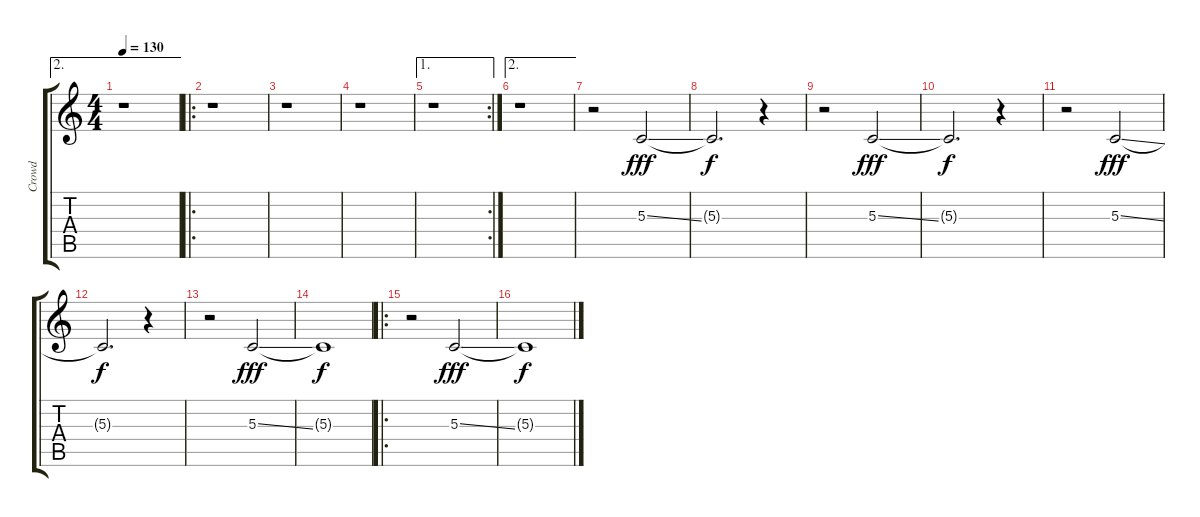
\track ("Crowd" "Crowd") {instrument applause}
\staff {score tabs}
\tuning (E4 B3 G3 D3 A2 E2) {hide}
\ae 2
\ts (4 4)
\tempo 130
\clef g2
\ks c
r.1{dy f} |
\ro
r.1 |
r.1 |
r.1 |
\ae 1
\rc 2
r.1 |
\ae 2
r.1 |
r.2{volume 16} 5.3{ss}.2{dy fff volume 3} |
5.3{t}.2{d dy f} r.4 |
r.2{volume 16} 5.3{ss}.2{dy fff volume 3} |
5.3{t}.2{d dy f} r.4 |
r.2{volume 16} 5.3{ss}.2{dy fff volume 3} |
5.3{t}.2{d dy f} r.4 |
r.2{volume 16} 5.3{ss}.2{dy fff volume 3} |
5.3{t}.1{dy f} |
\ro
r.2{volume 16} 5.3{ss}.2{dy fff volume 3} |
5.3{t}.1{dy f}
